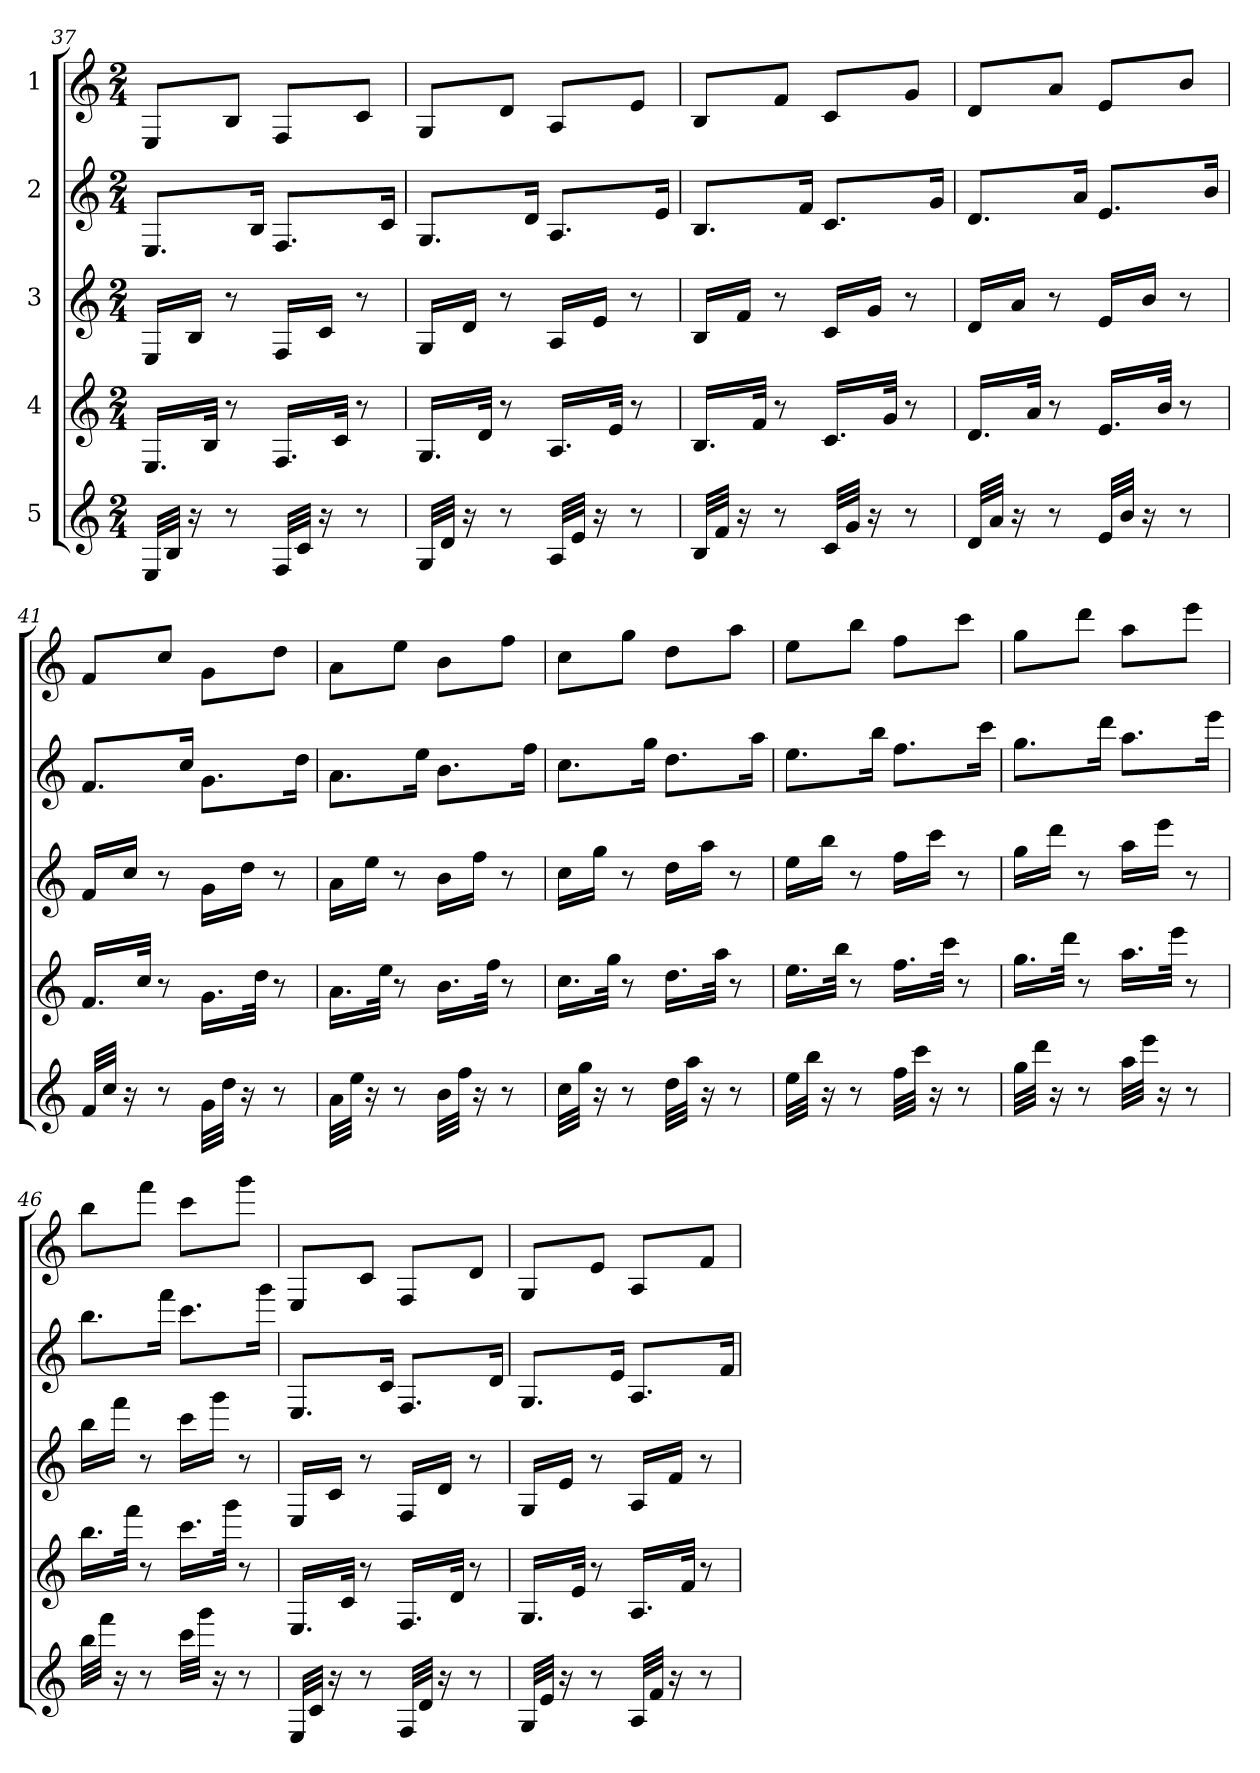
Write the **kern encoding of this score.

**kern	**kern	**kern	**kern	**kern
*part5	*part4	*part3	*part2	*part1
*staff5	*staff4	*staff3	*staff2	*staff1
*I"5	*I"4	*I"3	*I"2	*I"1
*clefG2	*clefG2	*clefG2	*clefG2	*clefG2
*k[]	*k[]	*k[]	*k[]	*k[]
*M2/4	*M2/4	*M2/4	*M2/4	*M2/4
=37	=37	=37	=37	=37
32E/LLL	16.E/LL	16E/LL	8.E/L	8E/L
32B/JJJ	.	.	.	.
16r	.	16B/JJ	.	.
.	32B/JJk	.	.	.
8r	8r	8r	.	8B/J
.	.	.	16B/Jk	.
32F/LLL	16.F/LL	16F/LL	8.F/L	8F/L
32c/JJJ	.	.	.	.
16r	.	16c/JJ	.	.
.	32c/JJk	.	.	.
8r	8r	8r	.	8c/J
.	.	.	16c/Jk	.
=38	=38	=38	=38	=38
32G/LLL	16.G/LL	16G/LL	8.G/L	8G/L
32d/JJJ	.	.	.	.
16r	.	16d/JJ	.	.
.	32d/JJk	.	.	.
8r	8r	8r	.	8d/J
.	.	.	16d/Jk	.
32A/LLL	16.A/LL	16A/LL	8.A/L	8A/L
32e/JJJ	.	.	.	.
16r	.	16e/JJ	.	.
.	32e/JJk	.	.	.
8r	8r	8r	.	8e/J
.	.	.	16e/Jk	.
!!LO:PB:g=z
=39	=39	=39	=39	=39
32B/LLL	16.B/LL	16B/LL	8.B/L	8B/L
32f/JJJ	.	.	.	.
16r	.	16f/JJ	.	.
.	32f/JJk	.	.	.
8r	8r	8r	.	8f/J
.	.	.	16f/Jk	.
32c/LLL	16.c/LL	16c/LL	8.c/L	8c/L
32g/JJJ	.	.	.	.
16r	.	16g/JJ	.	.
.	32g/JJk	.	.	.
8r	8r	8r	.	8g/J
.	.	.	16g/Jk	.
=40	=40	=40	=40	=40
32d/LLL	16.d/LL	16d/LL	8.d/L	8d/L
32a/JJJ	.	.	.	.
16r	.	16a/JJ	.	.
.	32a/JJk	.	.	.
8r	8r	8r	.	8a/J
.	.	.	16a/Jk	.
32e/LLL	16.e/LL	16e/LL	8.e/L	8e/L
32b/JJJ	.	.	.	.
16r	.	16b/JJ	.	.
.	32b/JJk	.	.	.
8r	8r	8r	.	8b/J
.	.	.	16b/Jk	.
=41	=41	=41	=41	=41
32f/LLL	16.f/LL	16f/LL	8.f/L	8f/L
32cc/JJJ	.	.	.	.
16r	.	16cc/JJ	.	.
.	32cc/JJk	.	.	.
8r	8r	8r	.	8cc/J
.	.	.	16cc/Jk	.
32g\LLL	16.g\LL	16g\LL	8.g\L	8g\L
32dd\JJJ	.	.	.	.
16r	.	16dd\JJ	.	.
.	32dd\JJk	.	.	.
8r	8r	8r	.	8dd\J
.	.	.	16dd\Jk	.
=42	=42	=42	=42	=42
32a\LLL	16.a\LL	16a\LL	8.a\L	8a\L
32ee\JJJ	.	.	.	.
16r	.	16ee\JJ	.	.
.	32ee\JJk	.	.	.
8r	8r	8r	.	8ee\J
.	.	.	16ee\Jk	.
32b\LLL	16.b\LL	16b\LL	8.b\L	8b\L
32ff\JJJ	.	.	.	.
16r	.	16ff\JJ	.	.
.	32ff\JJk	.	.	.
8r	8r	8r	.	8ff\J
.	.	.	16ff\Jk	.
!!LO:LB:g=z
=43	=43	=43	=43	=43
32cc\LLL	16.cc\LL	16cc\LL	8.cc\L	8cc\L
32gg\JJJ	.	.	.	.
16r	.	16gg\JJ	.	.
.	32gg\JJk	.	.	.
8r	8r	8r	.	8gg\J
.	.	.	16gg\Jk	.
32dd\LLL	16.dd\LL	16dd\LL	8.dd\L	8dd\L
32aa\JJJ	.	.	.	.
16r	.	16aa\JJ	.	.
.	32aa\JJk	.	.	.
8r	8r	8r	.	8aa\J
.	.	.	16aa\Jk	.
=44	=44	=44	=44	=44
32ee\LLL	16.ee\LL	16ee\LL	8.ee\L	8ee\L
32bb\JJJ	.	.	.	.
16r	.	16bb\JJ	.	.
.	32bb\JJk	.	.	.
8r	8r	8r	.	8bb\J
.	.	.	16bb\Jk	.
32ff\LLL	16.ff\LL	16ff\LL	8.ff\L	8ff\L
32ccc\JJJ	.	.	.	.
16r	.	16ccc\JJ	.	.
.	32ccc\JJk	.	.	.
8r	8r	8r	.	8ccc\J
.	.	.	16ccc\Jk	.
=45	=45	=45	=45	=45
32gg\LLL	16.gg\LL	16gg\LL	8.gg\L	8gg\L
32ddd\JJJ	.	.	.	.
16r	.	16ddd\JJ	.	.
.	32ddd\JJk	.	.	.
8r	8r	8r	.	8ddd\J
.	.	.	16ddd\Jk	.
32aa\LLL	16.aa\LL	16aa\LL	8.aa\L	8aa\L
32eee\JJJ	.	.	.	.
16r	.	16eee\JJ	.	.
.	32eee\JJk	.	.	.
8r	8r	8r	.	8eee\J
.	.	.	16eee\Jk	.
=46	=46	=46	=46	=46
32bb\LLL	16.bb\LL	16bb\LL	8.bb\L	8bb\L
32fff\JJJ	.	.	.	.
16r	.	16fff\JJ	.	.
.	32fff\JJk	.	.	.
8r	8r	8r	.	8fff\J
.	.	.	16fff\Jk	.
32ccc\LLL	16.ccc\LL	16ccc\LL	8.ccc\L	8ccc\L
32ggg\JJJ	.	.	.	.
16r	.	16ggg\JJ	.	.
.	32ggg\JJk	.	.	.
8r	8r	8r	.	8ggg\J
.	.	.	16ggg\Jk	.
!!LO:PB:g=z
=47	=47	=47	=47	=47
32E/LLL	16.E/LL	16E/LL	8.E/L	8E/L
32c/JJJ	.	.	.	.
16r	.	16c/JJ	.	.
.	32c/JJk	.	.	.
8r	8r	8r	.	8c/J
.	.	.	16c/Jk	.
32F/LLL	16.F/LL	16F/LL	8.F/L	8F/L
32d/JJJ	.	.	.	.
16r	.	16d/JJ	.	.
.	32d/JJk	.	.	.
8r	8r	8r	.	8d/J
.	.	.	16d/Jk	.
=48	=48	=48	=48	=48
32G/LLL	16.G/LL	16G/LL	8.G/L	8G/L
32e/JJJ	.	.	.	.
16r	.	16e/JJ	.	.
.	32e/JJk	.	.	.
8r	8r	8r	.	8e/J
.	.	.	16e/Jk	.
32A/LLL	16.A/LL	16A/LL	8.A/L	8A/L
32f/JJJ	.	.	.	.
16r	.	16f/JJ	.	.
.	32f/JJk	.	.	.
8r	8r	8r	.	8f/J
.	.	.	16f/Jk	.
=	=	=	=	=
*-	*-	*-	*-	*-
